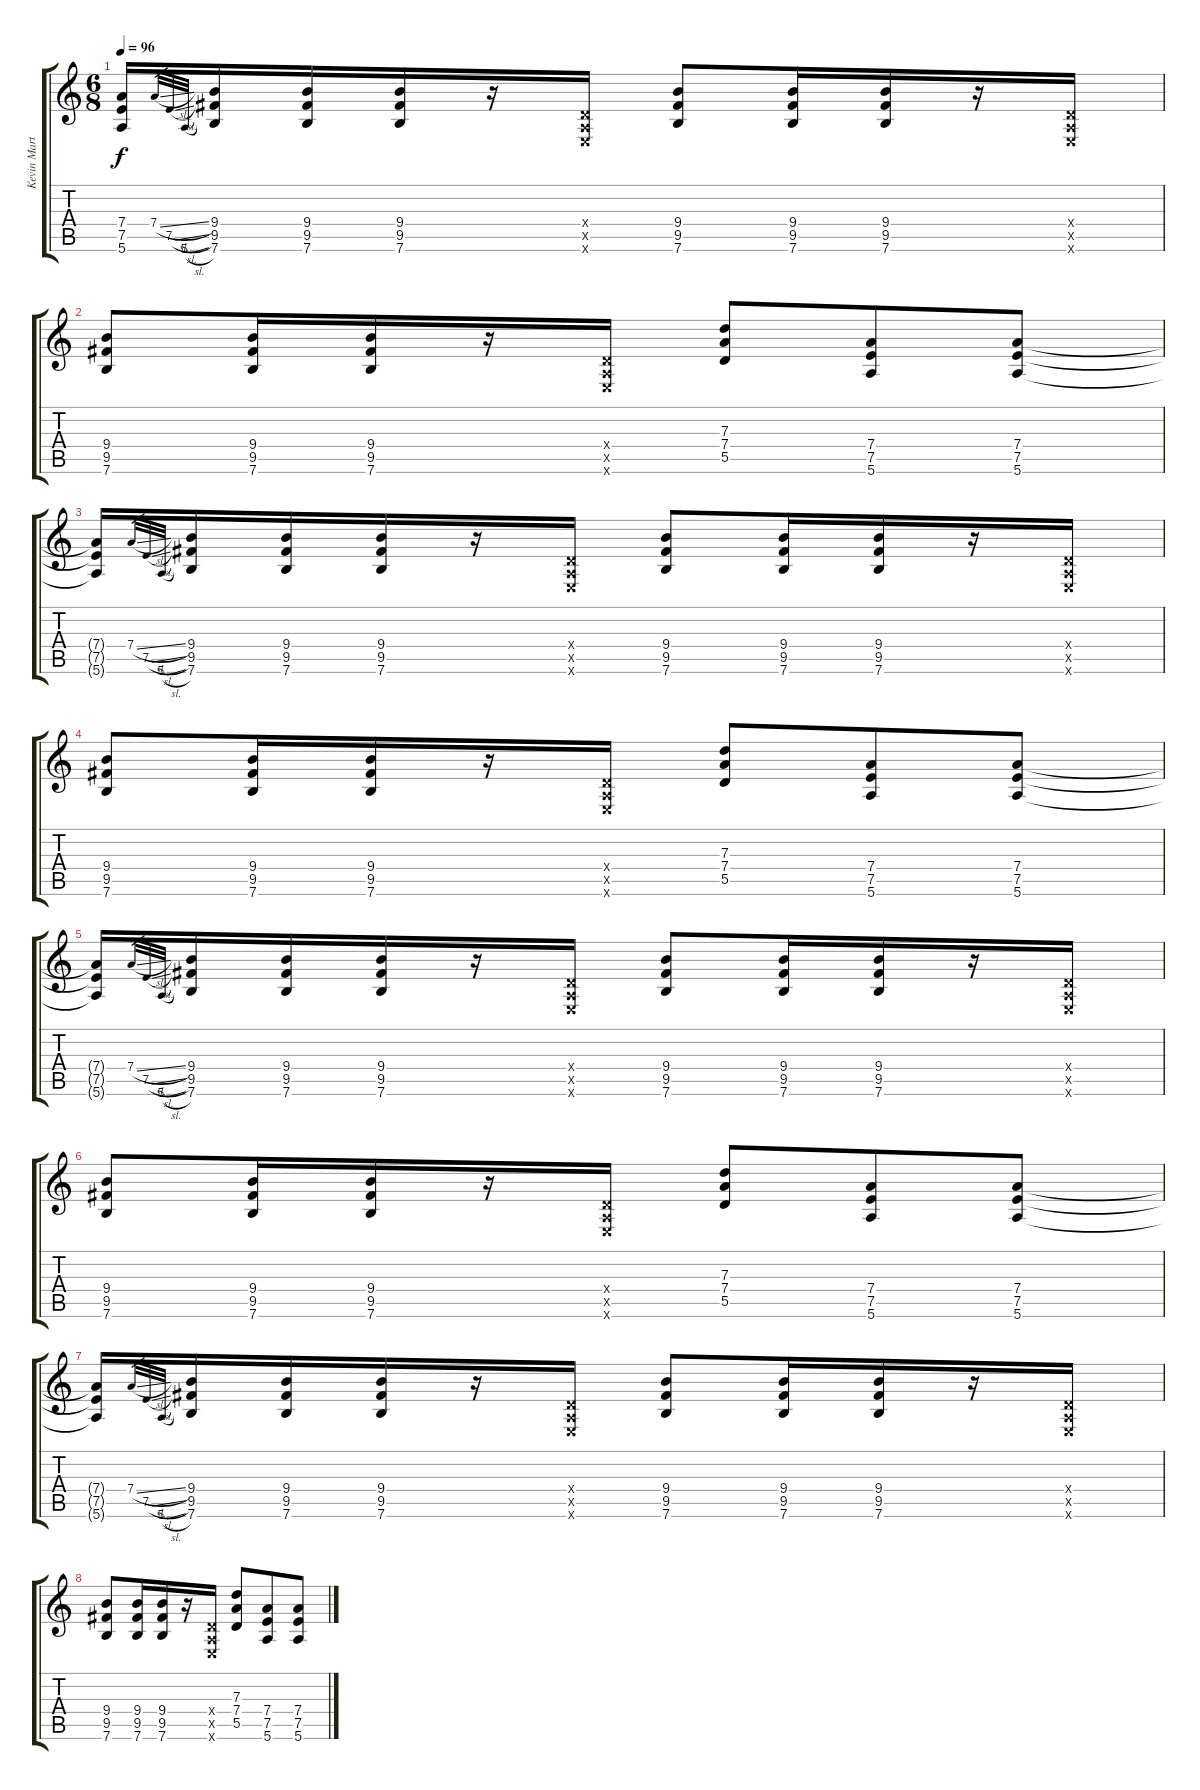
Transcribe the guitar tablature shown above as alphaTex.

\track ("Kevin Martin Guitar" "Kevin Mart") {instrument electricguitarmuted}
\staff {score tabs}
\tuning (E4 B3 G3 D3 A2 E2) {hide}
\ts (6 8)
\tempo 96
\clef g2
\ks c
(7.4{t} 7.5{t} 5.6{t}).16{dy f} 7.4{sl}.32{gr} 7.5{sl}.32{gr} 5.6{sl}.32{gr} (9.4 9.5 7.6).16 (9.4 9.5 7.6).16 (9.4 9.5 7.6).16 r.16 (0.4{x} 0.5{x} 0.6{x}).16 (9.4 9.5 7.6).8 (9.4 9.5 7.6).16 (9.4 9.5 7.6).16 r.16 (0.4{x} 0.5{x} 0.6{x}).16 |
(9.4 9.5 7.6).8 (9.4 9.5 7.6).16 (9.4 9.5 7.6).16 r.16 (0.4{x} 0.5{x} 0.6{x}).16 (7.3 7.4 5.5).8 (7.4 7.5 5.6).8 (7.4 7.5 5.6).8 |
(7.4{t} 7.5{t} 5.6{t}).16 7.4{sl}.32{gr} 7.5{sl}.32{gr} 5.6{sl}.32{gr} (9.4 9.5 7.6).16 (9.4 9.5 7.6).16 (9.4 9.5 7.6).16 r.16 (0.4{x} 0.5{x} 0.6{x}).16 (9.4 9.5 7.6).8 (9.4 9.5 7.6).16 (9.4 9.5 7.6).16 r.16 (0.4{x} 0.5{x} 0.6{x}).16 |
(9.4 9.5 7.6).8 (9.4 9.5 7.6).16 (9.4 9.5 7.6).16 r.16 (0.4{x} 0.5{x} 0.6{x}).16 (7.3 7.4 5.5).8 (7.4 7.5 5.6).8 (7.4 7.5 5.6).8 |
(7.4{t} 7.5{t} 5.6{t}).16 7.4{sl}.32{gr} 7.5{sl}.32{gr} 5.6{sl}.32{gr} (9.4 9.5 7.6).16 (9.4 9.5 7.6).16 (9.4 9.5 7.6).16 r.16 (0.4{x} 0.5{x} 0.6{x}).16 (9.4 9.5 7.6).8 (9.4 9.5 7.6).16 (9.4 9.5 7.6).16 r.16 (0.4{x} 0.5{x} 0.6{x}).16 |
(9.4 9.5 7.6).8 (9.4 9.5 7.6).16 (9.4 9.5 7.6).16 r.16 (0.4{x} 0.5{x} 0.6{x}).16 (7.3 7.4 5.5).8 (7.4 7.5 5.6).8 (7.4 7.5 5.6).8 |
(7.4{t} 7.5{t} 5.6{t}).16 7.4{sl}.32{gr} 7.5{sl}.32{gr} 5.6{sl}.32{gr} (9.4 9.5 7.6).16 (9.4 9.5 7.6).16 (9.4 9.5 7.6).16 r.16 (0.4{x} 0.5{x} 0.6{x}).16 (9.4 9.5 7.6).8 (9.4 9.5 7.6).16 (9.4 9.5 7.6).16 r.16 (0.4{x} 0.5{x} 0.6{x}).16 |
(9.4 9.5 7.6).8 (9.4 9.5 7.6).16 (9.4 9.5 7.6).16 r.16 (0.4{x} 0.5{x} 0.6{x}).16 (7.3 7.4 5.5).8 (7.4 7.5 5.6).8 (7.4 7.5 5.6).8
